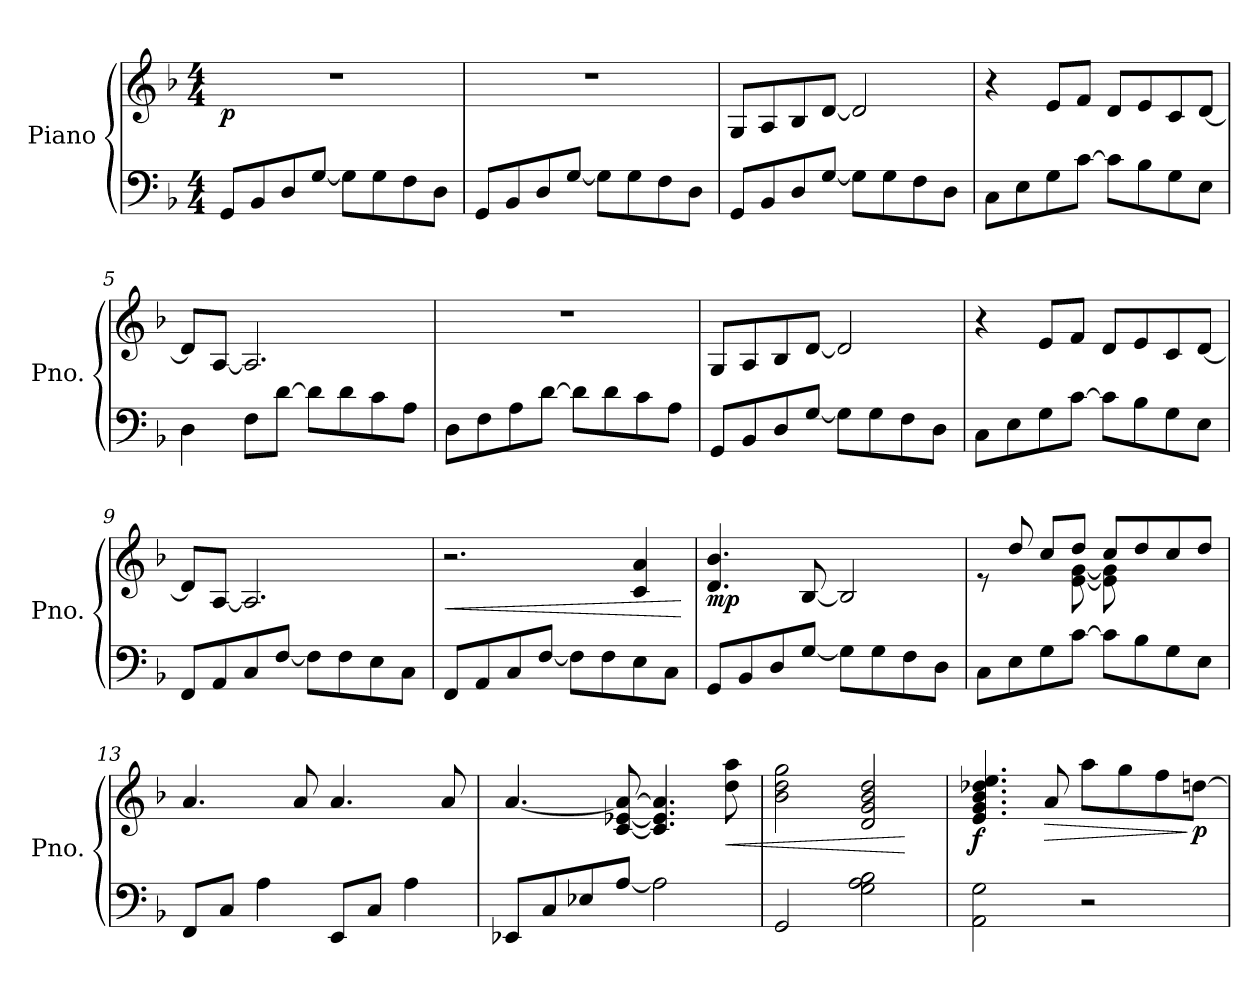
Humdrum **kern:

**kern	**kern	**dynam
*part1	*part1	*part1
*staff2	*staff1	*staff1/2
*I"Piano	*	*
*I'Pno.	*	*
*clefF4	*clefG2	*
*k[b-]	*k[b-]	*
*M4/4	*M4/4	*
*MM104	*MM104	*
=1	=1	=1
!	!	!LO:DY:b
8GG/L	1r	p
8BB-/	.	.
8D/	.	.
[8G/J	.	.
8G\L]	.	.
8G\	.	.
8F\	.	.
8D\J	.	.
=2	=2	=2
8GG/L	1r	.
8BB-/	.	.
8D/	.	.
[8G/J	.	.
8G\L]	.	.
8G\	.	.
8F\	.	.
8D\J	.	.
=3	=3	=3
8GG/L	8G/L	.
8BB-/	8A/	.
8D/	8B-/	.
[8G/J	[8d/J	.
8G\L]	2d/]	.
8G\	.	.
8F\	.	.
8D\J	.	.
=4	=4	=4
8C\L	4r	.
8E\	.	.
8G\	8e/L	.
[8c\J	8f/J	.
8c\L]	8d/L	.
8B-\	8e/	.
8G\	8c/	.
8E\J	[8d/J	.
!!LO:LB:g=z
=5	=5	=5
4D\	8d/L]	.
.	[8A/J	.
8F\L	2.A/]	.
[8d\J	.	.
8d\L]	.	.
8d\	.	.
8c\	.	.
8A\J	.	.
=6	=6	=6
8D\L	1r	.
8F\	.	.
8A\	.	.
[8d\J	.	.
8d\L]	.	.
8d\	.	.
8c\	.	.
8A\J	.	.
=7	=7	=7
8GG/L	8G/L	.
8BB-/	8A/	.
8D/	8B-/	.
[8G/J	[8d/J	.
8G\L]	2d/]	.
8G\	.	.
8F\	.	.
8D\J	.	.
=8	=8	=8
8C\L	4r	.
8E\	.	.
8G\	8e/L	.
[8c\J	8f/J	.
8c\L]	8d/L	.
8B-\	8e/	.
8G\	8c/	.
8E\J	[8d/J	.
!!LO:LB:g=z
=9	=9	=9
8FF/L	8d/L]	.
8AA/	[8A/J	.
8C/	2.A/]	.
[8F/J	.	.
8F\L]	.	.
8F\	.	.
8E\	.	.
8C\J	.	.
=10	=10	=10
!	!	!LO:HP:b
8FF/L	2.r	<
8AA/	.	.
8C/	.	.
[8F/J	.	.
8F\L]	.	.
8F\	.	.
8E\	4c/ 4a/	.
8C\J	.	.
.	.	[
=11	=11	=11
!	!	!LO:DY:b
8GG/L	4.d/ 4.b-/	mp
8BB-/	.	.
8D/	.	.
[8G/J	[8B-/	.
8G\L]	2B-/]	.
8G\	.	.
8F\	.	.
8D\J	.	.
=12	=12	=12
*	*^	*
8C\L	8re	4.ryy	.
8E\	8dd/	.	.
8G\	8cc/L	.	.
[8c\J	8dd/J	[8e\ [8g\	.
8c\L]	8cc/L	8e\] 8g\]	.
8B-\	8dd/	4.ryy	.
8G\	8cc/	.	.
8E\J	8dd/J	.	.
*	*v	*v	*
=13	=13	=13
8FF/L	4.a/	.
8C/J	.	.
4A\	.	.
.	8a/	.
8EE/L	4.a/	.
8C/J	.	.
4A\	.	.
.	8a/	.
!!LO:LB:g=z
=14	=14	=14
8EE-X/L	[4.a/	.
8C/	.	.
8E-X/	.	.
[8A/J	[8c/ [8e-X/ 8a/_	.
2A\]	4.c/] 4.e-/] 4.a/]	.
!	!	!LO:HP:b
.	8dd\ 8aa\	<
=15	=15	=15
2GG/	2b-\ 2dd\ 2gg\	.
2G\ 2A\ 2B-\	2d/ 2g/ 2b-/ 2dd/	.
.	.	[
=16	=16	=16
*	*MM75	*
!	!	!LO:DY:b
2AA\ 2G\	4.e/ 4.g/ 4.b-/ 4.dd-X/ 4.ee/	f
!	!	!LO:HP:b
.	8a/	>
*	*MM50	*
2r	8aa\L	.
.	8gg\	.
*	*MM40	*
.	8ff\	.
*	*MM20	*
!	!	!LO:DY:n=1:b
.	[8ddn\J	] p
=	=	=
*-	*-	*-
